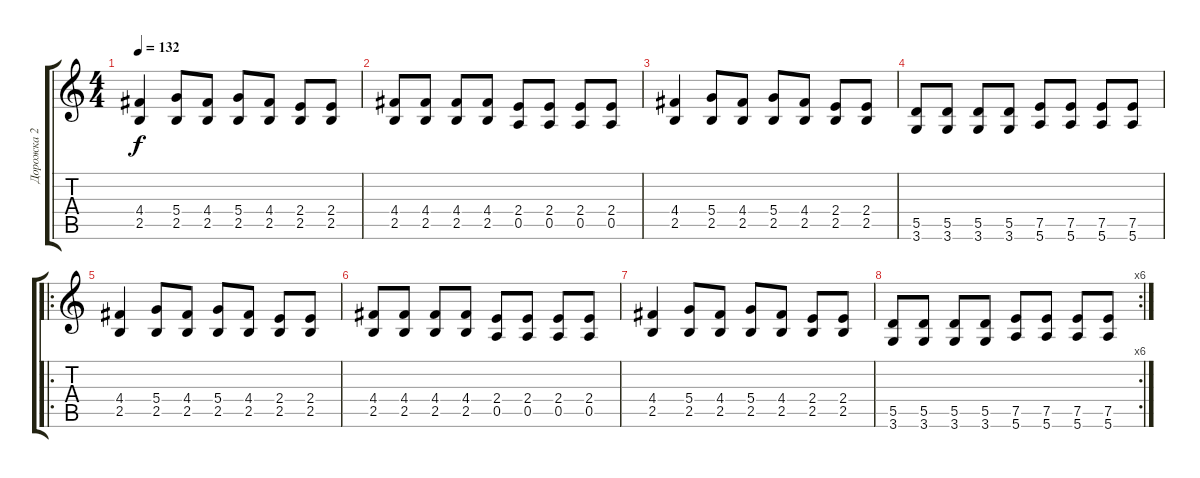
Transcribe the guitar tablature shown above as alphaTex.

\track ("Дорожка 2" "Дорожка 2") {instrument distortionguitar}
\staff {score tabs}
\tuning (E4 B3 G3 D3 A2 E2) {hide}
\ts (4 4)
\tempo 132
\clef g2
\ks c
(4.4 2.5).4{dy f} (5.4 2.5).8 (4.4 2.5).8 (5.4 2.5).8 (4.4 2.5).8 (2.4 2.5).8 (2.4 2.5).8 |
(4.4 2.5).8 (4.4 2.5).8 (4.4 2.5).8 (4.4 2.5).8 (2.4 0.5).8 (2.4 0.5).8 (2.4 0.5).8 (2.4 0.5).8 |
(4.4 2.5).4 (5.4 2.5).8 (4.4 2.5).8 (5.4 2.5).8 (4.4 2.5).8 (2.4 2.5).8 (2.4 2.5).8 |
(5.5 3.6).8 (5.5 3.6).8 (5.5 3.6).8 (5.5 3.6).8 (7.5 5.6).8 (7.5 5.6).8 (7.5 5.6).8 (7.5 5.6).8 |
\ro
(4.4 2.5).4 (5.4 2.5).8 (4.4 2.5).8 (5.4 2.5).8 (4.4 2.5).8 (2.4 2.5).8 (2.4 2.5).8 |
(4.4 2.5).8 (4.4 2.5).8 (4.4 2.5).8 (4.4 2.5).8 (2.4 0.5).8 (2.4 0.5).8 (2.4 0.5).8 (2.4 0.5).8 |
(4.4 2.5).4 (5.4 2.5).8 (4.4 2.5).8 (5.4 2.5).8 (4.4 2.5).8 (2.4 2.5).8 (2.4 2.5).8 |
\rc 6
(5.5 3.6).8 (5.5 3.6).8 (5.5 3.6).8 (5.5 3.6).8 (7.5 5.6).8 (7.5 5.6).8 (7.5 5.6).8 (7.5 5.6).8
